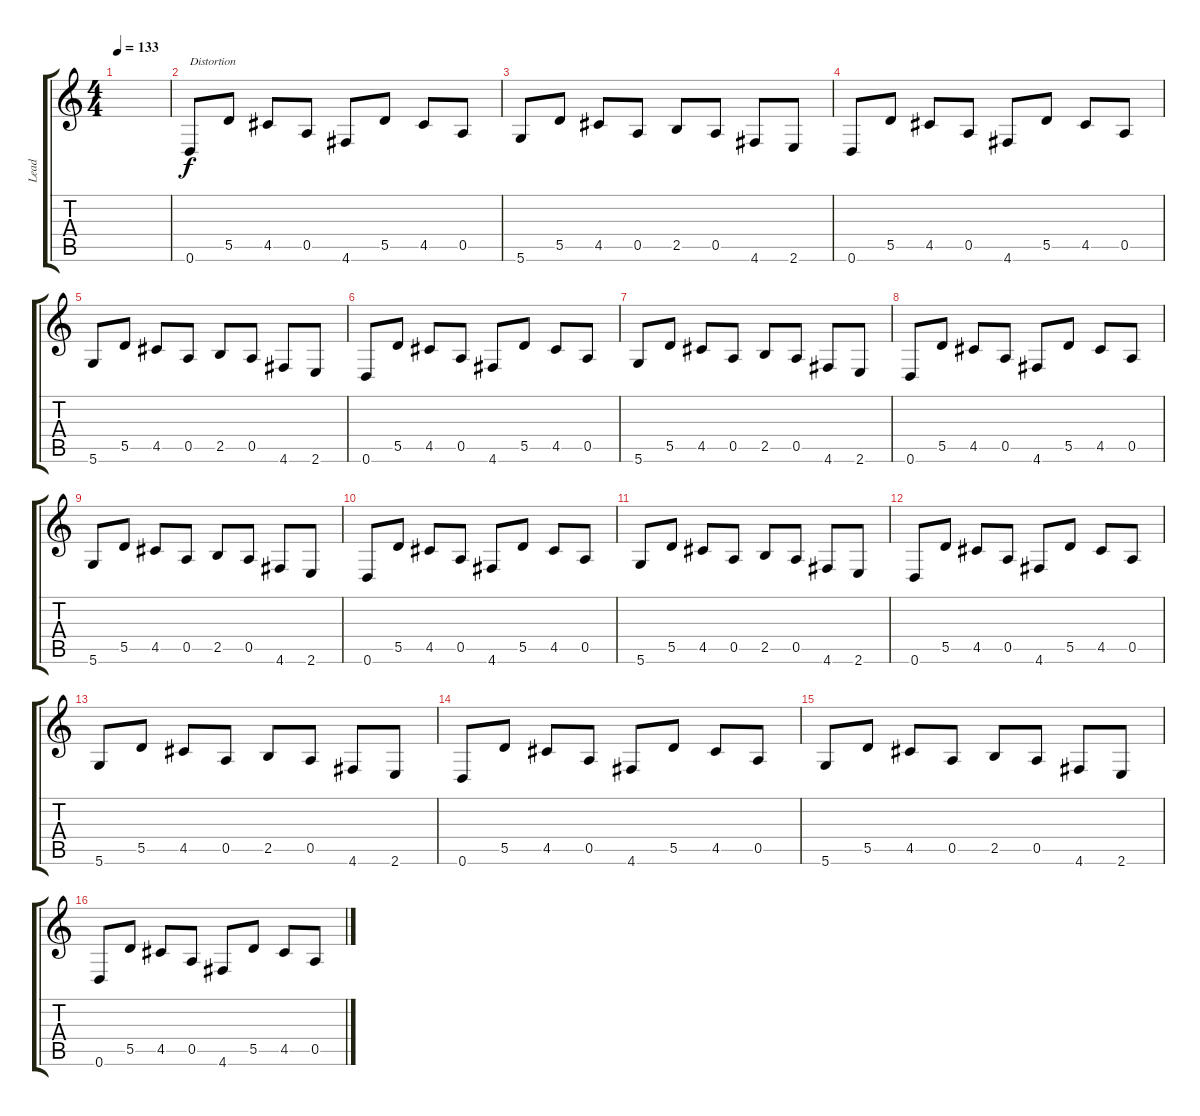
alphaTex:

\track ("Lead" "Lead") {instrument overdrivenguitar}
\staff {score tabs}
\tuning (E4 B3 G3 D3 A2 D2) {hide}
\ts (4 4)
\tempo 133
\clef g2
\ks c
|
0.6.8{txt "Distortion" instrument overdrivenguitar} 5.5.8 4.5.8 0.5.8 4.6.8 5.5.8 4.5.8 0.5.8 |
5.6.8 5.5.8 4.5.8 0.5.8 2.5.8 0.5.8 4.6.8 2.6.8 |
0.6.8 5.5.8 4.5.8 0.5.8 4.6.8 5.5.8 4.5.8 0.5.8 |
5.6.8 5.5.8 4.5.8 0.5.8 2.5.8 0.5.8 4.6.8 2.6.8 |
0.6.8 5.5.8 4.5.8 0.5.8 4.6.8 5.5.8 4.5.8 0.5.8 |
5.6.8 5.5.8 4.5.8 0.5.8 2.5.8 0.5.8 4.6.8 2.6.8 |
0.6.8 5.5.8 4.5.8 0.5.8 4.6.8 5.5.8 4.5.8 0.5.8 |
5.6.8 5.5.8 4.5.8 0.5.8 2.5.8 0.5.8 4.6.8 2.6.8 |
0.6.8 5.5.8 4.5.8 0.5.8 4.6.8 5.5.8 4.5.8 0.5.8 |
5.6.8 5.5.8 4.5.8 0.5.8 2.5.8 0.5.8 4.6.8 2.6.8 |
0.6.8 5.5.8 4.5.8 0.5.8 4.6.8 5.5.8 4.5.8 0.5.8 |
5.6.8 5.5.8 4.5.8 0.5.8 2.5.8 0.5.8 4.6.8 2.6.8 |
0.6.8 5.5.8 4.5.8 0.5.8 4.6.8 5.5.8 4.5.8 0.5.8 |
5.6.8 5.5.8 4.5.8 0.5.8 2.5.8 0.5.8 4.6.8 2.6.8 |
0.6.8 5.5.8 4.5.8 0.5.8 4.6.8 5.5.8 4.5.8 0.5.8
